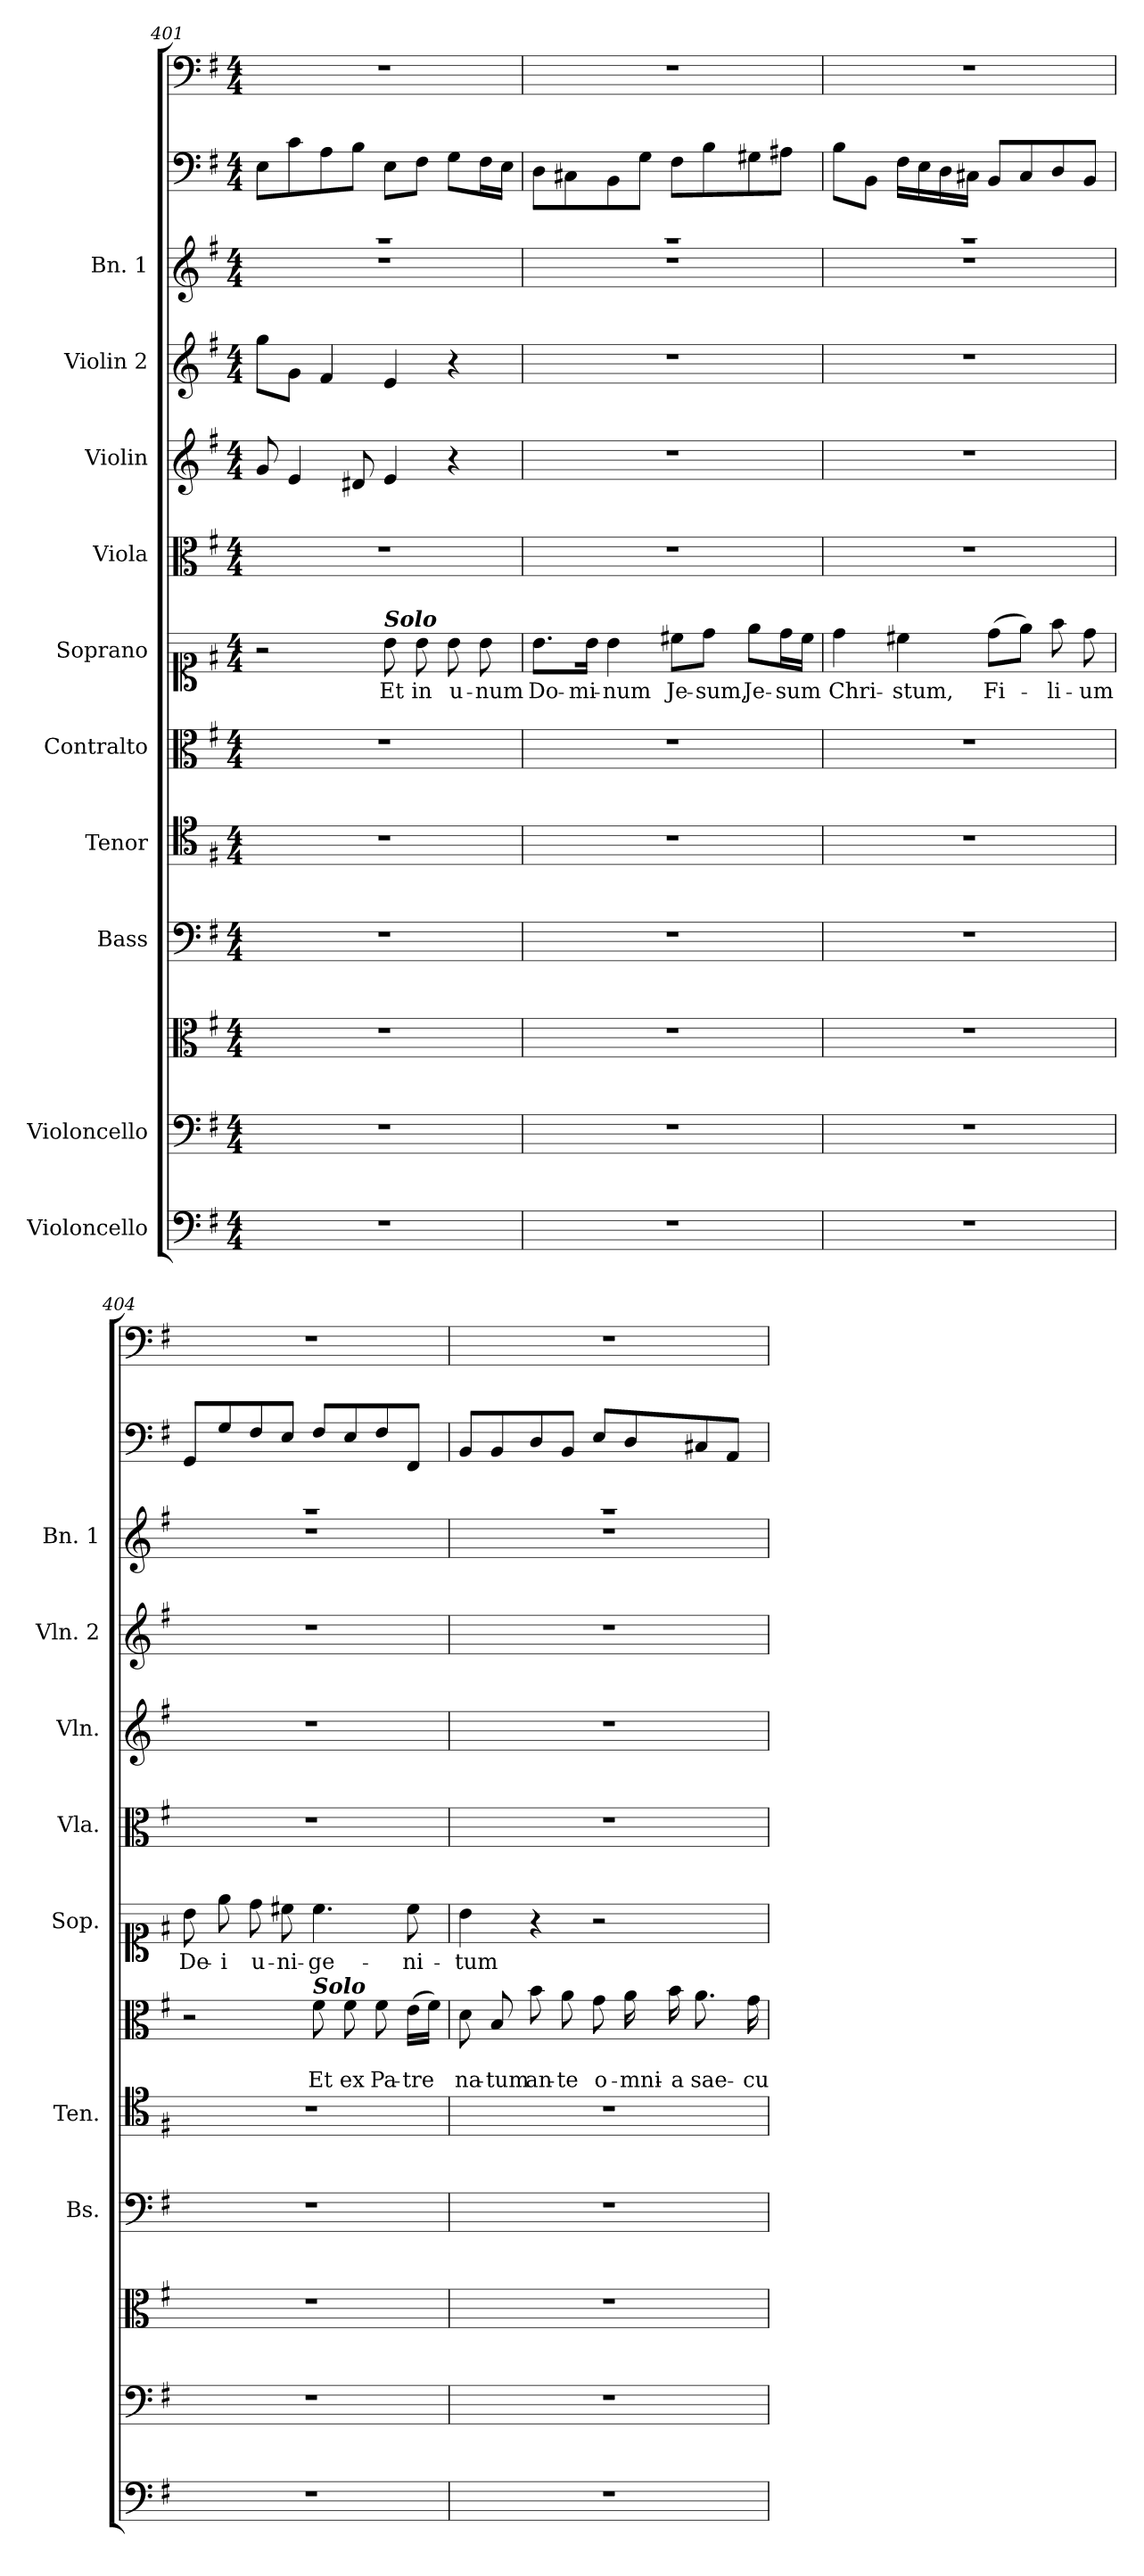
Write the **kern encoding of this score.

**kern	**kern	**kern	**kern	**kern	**kern	**text	**text	**kern	**text	**kern	**kern	**kern	**kern	**kern	**kern
*part13	*part12	*part11	*part10	*part9	*part8	*part8	*part8	*part7	*part7	*part6	*part5	*part4	*part3	*part2	*part1
*staff13	*staff12	*staff11	*staff10	*staff9	*staff8	*staff8	*staff8	*staff7	*staff7	*staff6	*staff5	*staff4	*staff3	*staff2	*staff1
*I"Violoncello	*I"Violoncello	*	*I"Bass	*I"Tenor	*I"Contralto	*	*	*I"Soprano	*	*I"Viola	*I"Violin	*I"Violin 2	*I"Bn. 1	*	*
*	*	*	*I'Bs.	*I'Ten.	*	*	*	*I'Sop.	*	*I'Vla.	*I'Vln.	*I'Vln. 2	*I'Bn. 1	*	*
*clefF4	*clefF4	*clefC3	*clefF4	*clefC4	*clefC3	*	*	*clefC1	*	*clefC3	*clefG2	*clefG2	*clefG2	*clefF4	*clefF4
*	*	*	*	*ITrd7c12	*	*	*	*	*	*	*	*	*	*	*
*k[f#]	*k[f#]	*k[f#]	*k[f#]	*k[f#]	*k[f#]	*	*	*k[f#]	*	*k[f#]	*k[f#]	*k[f#]	*k[f#]	*k[f#]	*k[f#]
*G:	*G:	*G:	*G:	*G:	*G:	*	*	*G:	*	*G:	*G:	*G:	*G:	*G:	*G:
*M4/4	*M4/4	*M4/4	*M4/4	*M4/4	*M4/4	*	*	*M4/4	*	*M4/4	*M4/4	*M4/4	*M4/4	*M4/4	*M4/4
=401	=401	=401	=401	=401	=401	=401	=401	=401	=401	=401	=401	=401	=401	=401	=401
*	*	*	*	*	*	*	*	*	*	*	*	*	*^	*^	*
*	*	*	*	*	*	*	*	*	*	*	*	*	*	*^	*	*	*
1r	1r	1r	1r	1r	1r	.	.	2r	.	1r	8g/	8gg\L	1raa	1ryy	1r	8E\L	1ryy	1r
.	.	.	.	.	.	.	.	.	.	.	4e/	8g\J	.	.	.	8c\	.	.
.	.	.	.	.	.	.	.	.	.	.	.	4f#/	.	.	.	8A\	.	.
.	.	.	.	.	.	.	.	.	.	.	8d#X/	.	.	.	.	8B\J	.	.
!	!	!	!	!	!	!	!	!LO:TX:a:Bi:t=Solo	!	!	!	!	!	!	!	!	!	!
!	!	!	!	!	!	!	!	!	!LO:LY:b	!	!	!	!	!	!	!	!	!
.	.	.	.	.	.	.	.	8b\	Et	.	4e/	4e/	.	.	.	8E\L	.	.
!	!	!	!	!	!	!	!	!	!LO:LY:b	!	!	!	!	!	!	!	!	!
.	.	.	.	.	.	.	.	8b\	in	.	.	.	.	.	.	8F#\J	.	.
!	!	!	!	!	!	!	!	!	!LO:LY:b	!	!	!	!	!	!	!	!	!
.	.	.	.	.	.	.	.	8b\	u-	.	4r	4r	.	.	.	8G\L	.	.
!	!	!	!	!	!	!	!	!	!LO:LY:b	!	!	!	!	!	!	!	!	!
.	.	.	.	.	.	.	.	8b\	-num	.	.	.	.	.	.	16F#\L	.	.
.	.	.	.	.	.	.	.	.	.	.	.	.	.	.	.	16E\JJ	.	.
!!LO:PB:g=z
=402	=402	=402	=402	=402	=402	=402	=402	=402	=402	=402	=402	=402	=402	=402	=402	=402	=402	=402
!	!	!	!	!	!	!	!	!	!LO:LY:b	!	!	!	!	!	!	!	!	!
1r	1r	1r	1r	1r	1r	.	.	8.b\L	Do-	1r	1r	1r	1raa	1ryy	1r	8D\L	1ryy	1r
.	.	.	.	.	.	.	.	.	.	.	.	.	.	.	.	8C#X\	.	.
!	!	!	!	!	!	!	!	!	!LO:LY:b	!	!	!	!	!	!	!	!	!
.	.	.	.	.	.	.	.	16b\Jk	-mi-	.	.	.	.	.	.	.	.	.
!	!	!	!	!	!	!	!	!	!LO:LY:b	!	!	!	!	!	!	!	!	!
.	.	.	.	.	.	.	.	4b\	-num	.	.	.	.	.	.	8BB\	.	.
.	.	.	.	.	.	.	.	.	.	.	.	.	.	.	.	8G\J	.	.
!	!	!	!	!	!	!	!	!	!LO:LY:b	!	!	!	!	!	!	!	!	!
.	.	.	.	.	.	.	.	8cc#X\L	Je-	.	.	.	.	.	.	8F#\L	.	.
!	!	!	!	!	!	!	!	!	!LO:LY:b	!	!	!	!	!	!	!	!	!
.	.	.	.	.	.	.	.	8dd\J	-sum,	.	.	.	.	.	.	8B\	.	.
!	!	!	!	!	!	!	!	!	!LO:LY:b	!	!	!	!	!	!	!	!	!
.	.	.	.	.	.	.	.	8ee\L	Je-	.	.	.	.	.	.	8G#X\	.	.
!	!	!	!	!	!	!	!	!	!LO:LY:b	!	!	!	!	!	!	!	!	!
.	.	.	.	.	.	.	.	16dd\L	-sum	.	.	.	.	.	.	8A#X\J	.	.
.	.	.	.	.	.	.	.	16cc#\JJ	.	.	.	.	.	.	.	.	.	.
=403	=403	=403	=403	=403	=403	=403	=403	=403	=403	=403	=403	=403	=403	=403	=403	=403	=403	=403
!	!	!	!	!	!	!	!	!	!LO:LY:b	!	!	!	!	!	!	!	!	!
1r	1r	1r	1r	1r	1r	.	.	4dd\	Chri-	1r	1r	1r	1raa	1ryy	1r	8B\L	1ryy	1r
.	.	.	.	.	.	.	.	.	.	.	.	.	.	.	.	8BB\J	.	.
!	!	!	!	!	!	!	!	!	!LO:LY:b	!	!	!	!	!	!	!	!	!
.	.	.	.	.	.	.	.	4cc#X\	-stum,	.	.	.	.	.	.	16F#\LL	.	.
.	.	.	.	.	.	.	.	.	.	.	.	.	.	.	.	16E\	.	.
.	.	.	.	.	.	.	.	.	.	.	.	.	.	.	.	16D\	.	.
.	.	.	.	.	.	.	.	.	.	.	.	.	.	.	.	16C#X\JJ	.	.
!	!	!	!	!	!	!	!	!	!LO:LY:b	!	!	!	!	!	!	!	!	!
.	.	.	.	.	.	.	.	(>8dd\L	Fi-	.	.	.	.	.	.	8BB/L	.	.
.	.	.	.	.	.	.	.	8ee\J)	.	.	.	.	.	.	.	8C#/	.	.
!	!	!	!	!	!	!	!	!	!LO:LY:b	!	!	!	!	!	!	!	!	!
.	.	.	.	.	.	.	.	8ff#\	-li-	.	.	.	.	.	.	8D/	.	.
!	!	!	!	!	!	!	!	!	!LO:LY:b	!	!	!	!	!	!	!	!	!
.	.	.	.	.	.	.	.	8dd\	-um	.	.	.	.	.	.	8BB/J	.	.
=404	=404	=404	=404	=404	=404	=404	=404	=404	=404	=404	=404	=404	=404	=404	=404	=404	=404	=404
!	!	!	!	!	!	!	!	!	!LO:LY:b	!	!	!	!	!	!	!	!	!
1r	1r	1r	1r	1r	2r	.	.	8b\	De-	1r	1r	1r	1raa	1ryy	1r	8GG/L	1ryy	1r
!	!	!	!	!	!	!	!	!	!LO:LY:b	!	!	!	!	!	!	!	!	!
.	.	.	.	.	.	.	.	8ee\	-i	.	.	.	.	.	.	8G/	.	.
!	!	!	!	!	!	!	!	!	!LO:LY:b	!	!	!	!	!	!	!	!	!
.	.	.	.	.	.	.	.	8dd\	u-	.	.	.	.	.	.	8F#/	.	.
!	!	!	!	!	!	!	!	!	!LO:LY:b	!	!	!	!	!	!	!	!	!
.	.	.	.	.	.	.	.	8cc#X\	-ni-	.	.	.	.	.	.	8E/J	.	.
!	!	!	!	!	!LO:TX:a:Bi:t=Solo	!	!	!	!	!	!	!	!	!	!	!	!	!
!	!	!	!	!	!	!	!LO:LY:b	!	!LO:LY:b	!	!	!	!	!	!	!	!	!
.	.	.	.	.	8f#\	.	Et	4.cc#\	-ge-	.	.	.	.	.	.	8F#/L	.	.
!	!	!	!	!	!	!	!LO:LY:b	!	!	!	!	!	!	!	!	!	!	!
.	.	.	.	.	8f#\	.	ex	.	.	.	.	.	.	.	.	8E/	.	.
!	!	!	!	!	!	!	!LO:LY:b	!	!	!	!	!	!	!	!	!	!	!
.	.	.	.	.	8f#\	.	Pa-	.	.	.	.	.	.	.	.	8F#/	.	.
!	!	!	!	!	!	!	!LO:LY:b	!	!LO:LY:b	!	!	!	!	!	!	!	!	!
.	.	.	.	.	(>16e\LL	.	-tre	8cc#\	-ni-	.	.	.	.	.	.	8FF#/J	.	.
.	.	.	.	.	16f#\JJ)	.	.	.	.	.	.	.	.	.	.	.	.	.
!!LO:PB:g=z
=405	=405	=405	=405	=405	=405	=405	=405	=405	=405	=405	=405	=405	=405	=405	=405	=405	=405	=405
!	!	!	!	!	!	!	!LO:LY:b	!	!LO:LY:b	!	!	!	!	!	!	!	!	!
1r	1r	1r	1r	1r	8d\	.	na-	4b\	-tum	1r	1r	1r	1raa	1ryy	1r	8BB/L	1ryy	1r
!	!	!	!	!	!	!	!LO:LY:b	!	!	!	!	!	!	!	!	!	!	!
.	.	.	.	.	8B/	.	-tum	.	.	.	.	.	.	.	.	8BB/	.	.
!	!	!	!	!	!	!	!LO:LY:b	!	!	!	!	!	!	!	!	!	!	!
.	.	.	.	.	8b\	.	an-	4r	.	.	.	.	.	.	.	8D/	.	.
!	!	!	!	!	!	!	!LO:LY:b	!	!	!	!	!	!	!	!	!	!	!
.	.	.	.	.	8a\	.	-te	.	.	.	.	.	.	.	.	8BB/J	.	.
!	!	!	!	!	!	!	!LO:LY:b	!	!	!	!	!	!	!	!	!	!	!
.	.	.	.	.	8g\	.	o-	2r	.	.	.	.	.	.	.	8E/L	.	.
!	!	!	!	!	!	!	!LO:LY:b	!	!	!	!	!	!	!	!	!	!	!
.	.	.	.	.	16a\	.	-mni-	.	.	.	.	.	.	.	.	8D/	.	.
!	!	!	!	!	!	!	!LO:LY:b	!	!	!	!	!	!	!	!	!	!	!
.	.	.	.	.	16b\	.	-a	.	.	.	.	.	.	.	.	.	.	.
!	!	!	!	!	!	!	!LO:LY:b	!	!	!	!	!	!	!	!	!	!	!
.	.	.	.	.	8.a\	.	sae-	.	.	.	.	.	.	.	.	8C#X/	.	.
.	.	.	.	.	.	.	.	.	.	.	.	.	.	.	.	8AA/J	.	.
!	!	!	!	!	!	!	!LO:LY:b	!	!	!	!	!	!	!	!	!	!	!
.	.	.	.	.	16g\	.	-cu-	.	.	.	.	.	.	.	.	.	.	.
*	*	*	*	*	*	*	*	*	*	*	*	*	*v	*v	*v	*	*	*
*	*	*	*	*	*	*	*	*	*	*	*	*	*	*v	*v	*
=	=	=	=	=	=	=	=	=	=	=	=	=	=	=	=
*-	*-	*-	*-	*-	*-	*-	*-	*-	*-	*-	*-	*-	*-	*-	*-
